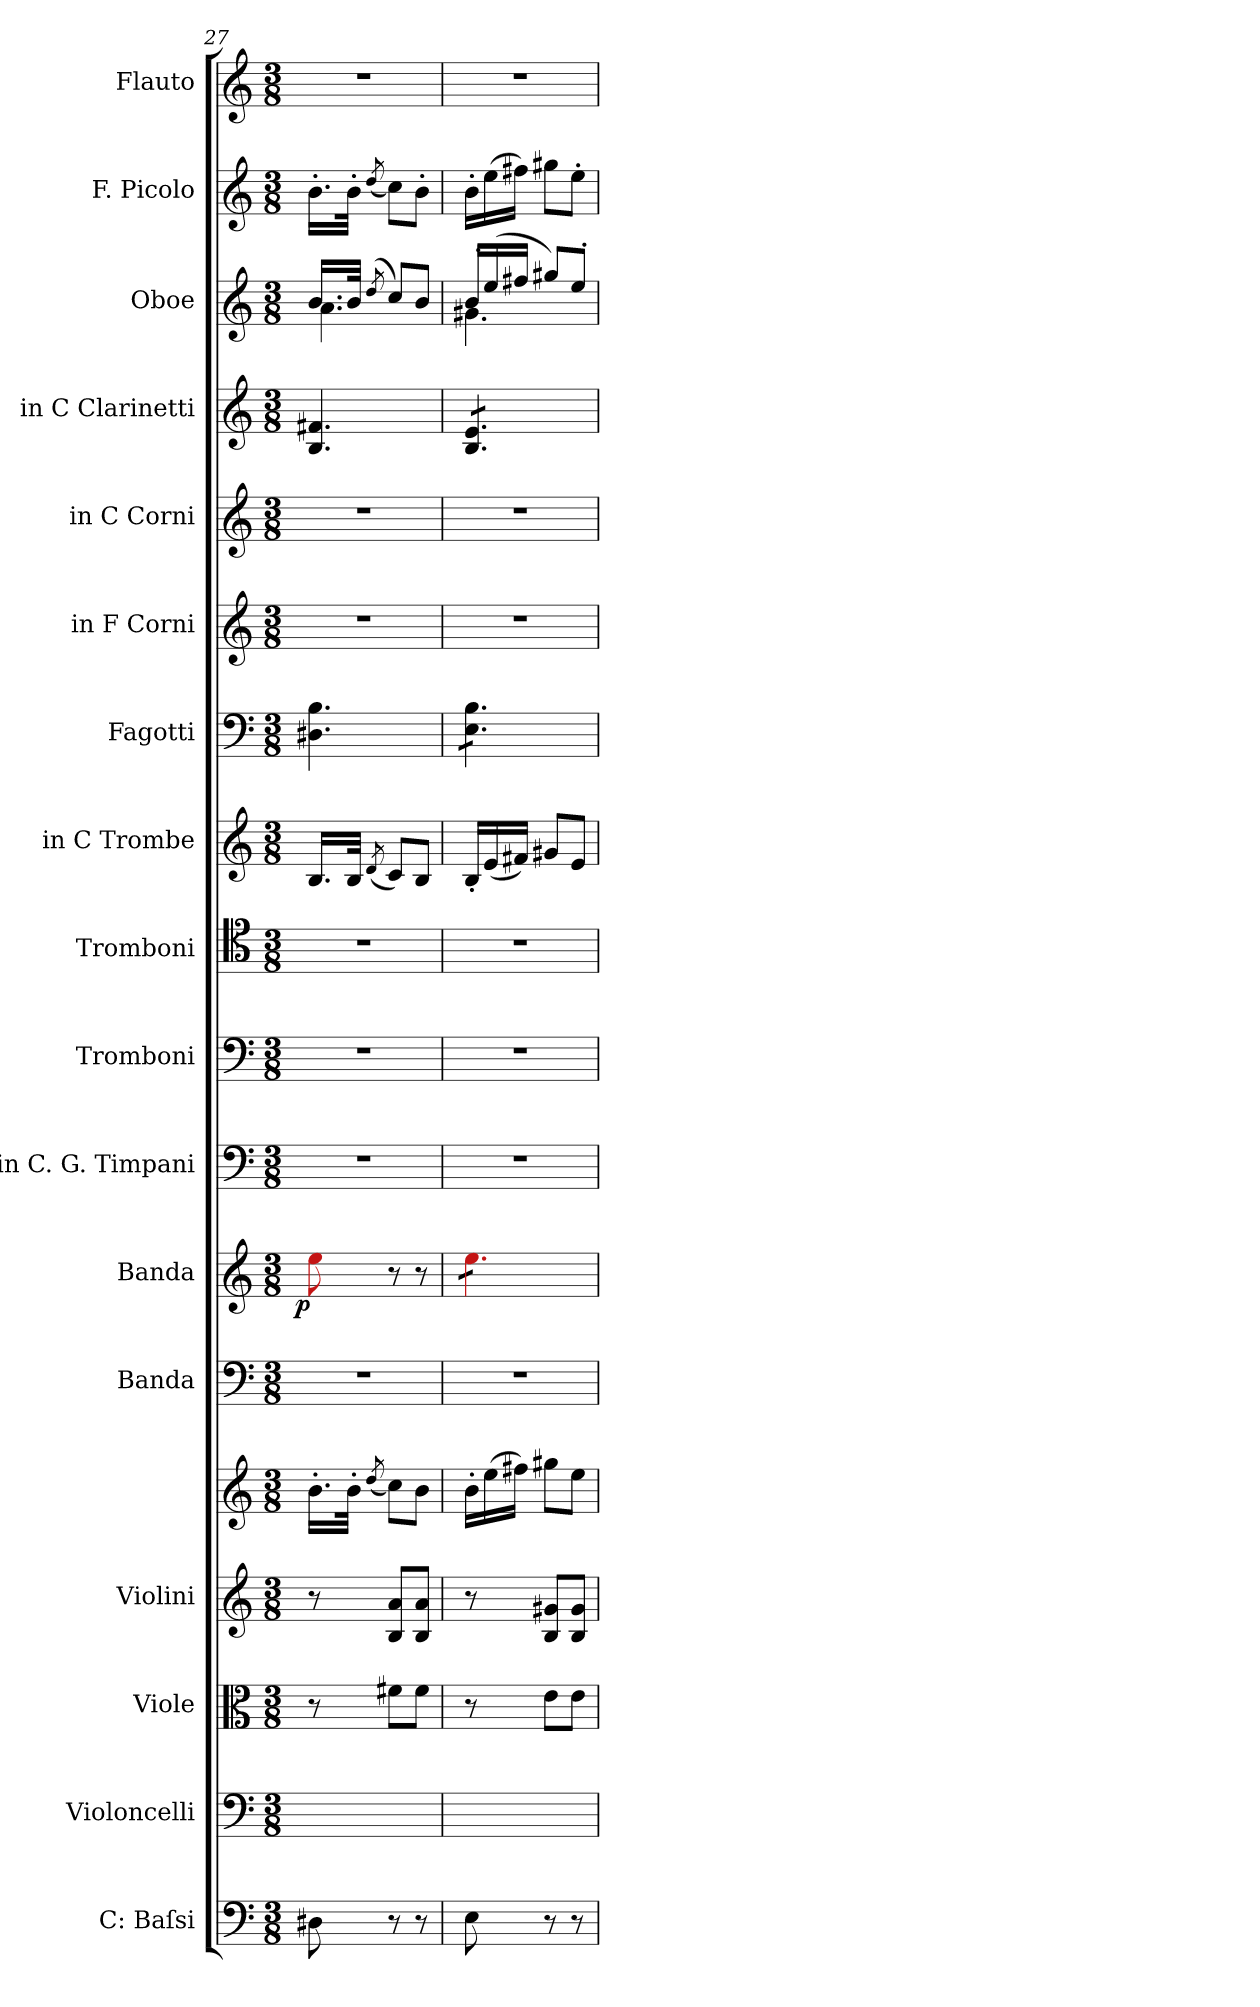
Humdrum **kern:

**kern	**kern	**kern	**kern	**kern	**kern	**kern	**dynam	**kern	**kern	**kern	**kern	**kern	**kern	**kern	**kern	**kern	**kern	**kern
*part18	*part17	*part16	*part15	*part14	*part13	*part12	*part12	*part11	*part10	*part9	*part8	*part7	*part6	*part5	*part4	*part3	*part2	*part1
*staff18	*staff17	*staff16	*staff15	*staff14	*staff13	*staff12	*staff12	*staff11	*staff10	*staff9	*staff8	*staff7	*staff6	*staff5	*staff4	*staff3	*staff2	*staff1
*I"C: Baſsi	*I"Violoncelli	*I"Viole	*I"Violini	*	*I"Banda	*I"Banda	*	*I"in C. G. Timpani	*I"Tromboni	*I"Tromboni	*I"in C Trombe	*I"Fagotti	*I"in F Corni	*I"in C Corni	*I"in C Clarinetti	*I"Oboe	*I"F. Picolo	*I"Flauto
*	*I'Vc	*	*I'Vln	*	*	*	*	*I'Timp	*I'Trb	*I'Trb	*	*	*	*	*I'Cl	*I'Ob	*	*I'Fl
*clefF4	*clefF4	*clefC3	*clefG2	*clefG2	*clefF4	*clefG2	*	*clefF4	*clefF4	*clefC4	*clefG2	*clefF4	*clefG2	*clefG2	*clefG2	*clefG2	*clefG2	*clefG2
*	*	*	*	*	*	*	*	*	*	*	*	*	*ITrd4c7	*	*	*	*	*
*k[]	*k[]	*k[]	*k[]	*k[]	*k[]	*k[]	*	*k[]	*k[]	*k[]	*k[]	*k[]	*k[b-]	*k[]	*k[]	*k[]	*k[]	*k[]
*M3/8	*M3/8	*M3/8	*M3/8	*M3/8	*M3/8	*M3/8	*	*M3/8	*M3/8	*M3/8	*M3/8	*M3/8	*M3/8	*M3/8	*M3/8	*M3/8	*M3/8	*M3/8
=27	=27	=27	=27	=27	=27	=27	=27	=27	=27	=27	=27	=27	=27	=27	=27	=27	=27	=27
*	*	*	*	*	*	*	*	*	*	*	*	*	*	*	*	*^	*	*
!	!	!	!	!	!	!	!LO:DY:rj	!	!	!	!	!	!	!	!	!	!	!	!
8D#X\	8D#X\yy	8r	8r	16.b'\LL	4.r	8Ree\	p	4.r	4.r	4.r	16.B/LL	4.D#X\ 4.B\	4.r	4.r	4.B/ 4.f#X/	16.b/LL	4.a\	16.b'\LL	4.r
.	.	.	.	32b'\JJk	.	.	.	.	.	.	32B/JJk	.	.	.	.	32b/JJk	.	32b'\JJk	.
.	.	.	.	(8qdd/	.	.	.	.	.	.	(8qd/	.	.	.	.	(8qdd/	.	(8qdd/	.
8r	8ryy	8f#X\L	8B/ 8a/L	8cc\L)	.	8r	.	.	.	.	8c/L)	.	.	.	.	8cc/L)	.	8cc\L)	.
8r	8ryy	8f#\J	8B/ 8a/J	8b\J	.	8r	.	.	.	.	8B/J	.	.	.	.	8b/J	.	8b'\J	.
=28	=28	=28	=28	=28	=28	=28	=28	=28	=28	=28	=28	=28	=28	=28	=28	=28	=28	=28	=28
*	*	*	*	*Xtuplet	*	*	*	*	*	*	*Xtuplet	*	*	*	*	*Xtuplet	*	*Xtuplet	*
*	*	*	*	*	*	*tremolo	*	*	*	*	*	*	*	*	*	*	*	*	*
*	*	*	*	*	*	*	*	*	*	*	*	*tremolo	*	*	*	*	*	*	*
*	*	*	*	*	*	*	*	*	*	*	*	*	*	*	*tremolo	*	*	*	*
8E\	8E\yy	8r	8r	24b'\LL	4.r	8Ree\L	.	4.r	4.r	4.r	24B'/LL	8E\ 8B\L	4.r	4.r	8B/ 8e/L	24b'/LL	4.g#X\	24b'\LL	4.r
.	.	.	.	(24ee\	.	.	.	.	.	.	(24e/	.	.	.	.	(24ee/	.	(24ee\	.
.	.	.	.	24ff#X\JJ)	.	.	.	.	.	.	24f#X/JJ)	.	.	.	.	24ff#X/JJ	.	24ff#X\JJ)	.
8r	8ryy	8e\L	8B/ 8g#X/L	8gg#X\L	.	8Ree\	.	.	.	.	8g#X/L	8E\ 8B\	.	.	8B/ 8e/	8gg#X/L)	.	8gg#X\L	.
8r	8ryy	8e\J	8B/ 8g#/J	8ee\J	.	8Ree\J	.	.	.	.	8e/J	8E\ 8B\J	.	.	8B/ 8e/J	8ee'/J	.	8ee'\J	.
*	*	*	*	*	*	*	*	*	*	*	*	*	*	*	*Xtremolo	*	*	*	*
*	*	*	*	*	*	*	*	*	*	*	*	*Xtremolo	*	*	*	*	*	*	*
*	*	*	*	*	*	*Xtremolo	*	*	*	*	*	*	*	*	*	*	*	*	*
*	*	*	*	*	*	*	*	*	*	*	*	*	*	*	*	*v	*v	*	*
=	=	=	=	=	=	=	=	=	=	=	=	=	=	=	=	=	=	=
*-	*-	*-	*-	*-	*-	*-	*-	*-	*-	*-	*-	*-	*-	*-	*-	*-	*-	*-
